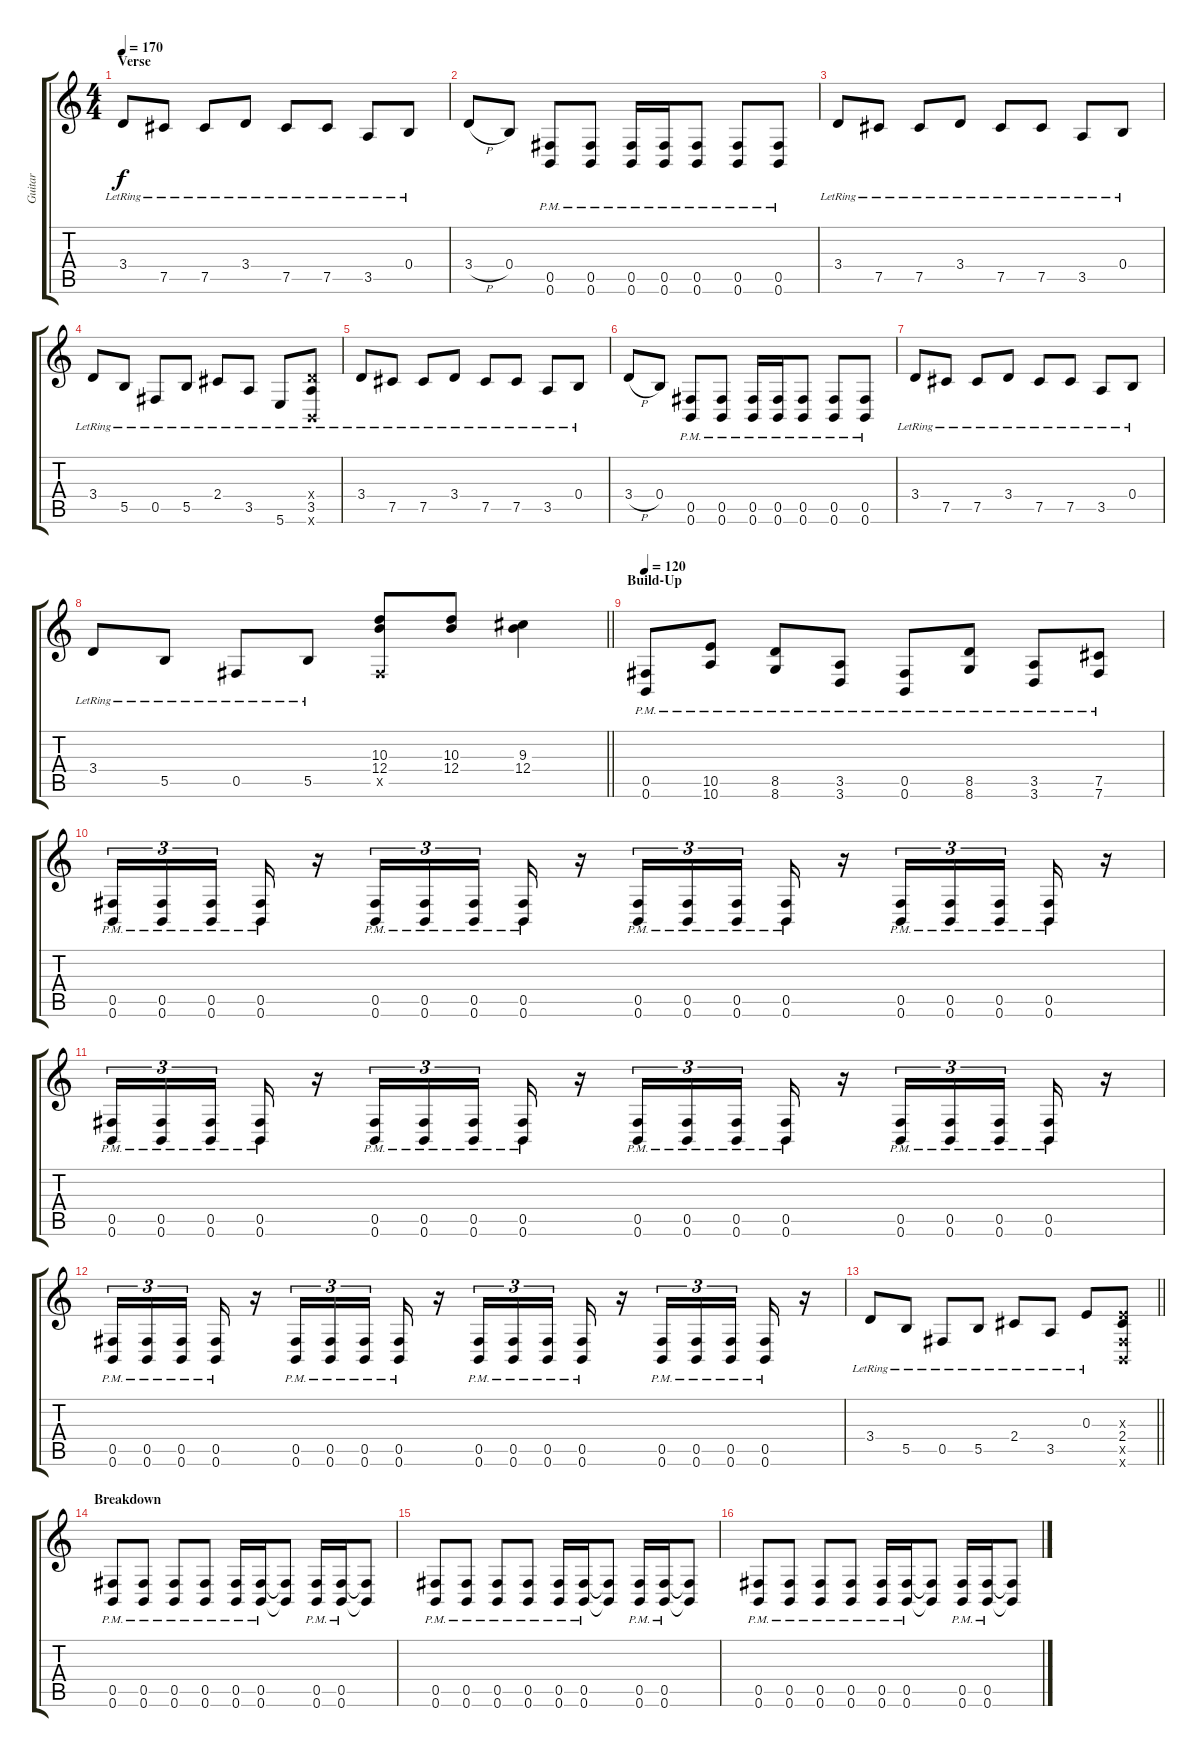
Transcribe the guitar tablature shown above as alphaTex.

\track ("Guitar" "Guitar") {instrument distortionguitar}
\staff {score tabs}
\tuning (Db4 Ab3 E3 B2 Gb2 B1) {hide}
\ts (4 4)
\section ("" "Verse")
\tempo 170
\clef g2
\ks c
3.4{lr}.8{dy f} 7.5{lr}.8 7.5{lr}.8 3.4{lr}.8 7.5{lr}.8 7.5{lr}.8 3.5{lr}.8 0.4{lr}.8 |
3.4{h}.8 0.4.8 (0.5{pm} 0.6{pm}).8 (0.5{pm} 0.6{pm}).8 (0.5{pm} 0.6{pm}).16 (0.5{pm} 0.6{pm}).16 (0.5{pm} 0.6{pm}).8 (0.5{pm} 0.6{pm}).8 (0.5{pm} 0.6{pm}).8 |
3.4{lr}.8 7.5{lr}.8 7.5{lr}.8 3.4{lr}.8 7.5{lr}.8 7.5{lr}.8 3.5{lr}.8 0.4{lr}.8 |
3.4{lr}.8 5.5{lr}.8 0.5{lr}.8 5.5{lr}.8 2.4{lr}.8 3.5{lr}.8 5.6{lr}.8 (3.4{x} 3.5{lr} 0.6{x}).8 |
3.4{lr}.8 7.5{lr}.8 7.5{lr}.8 3.4{lr}.8 7.5{lr}.8 7.5{lr}.8 3.5{lr}.8 0.4{lr}.8 |
3.4{h}.8 0.4.8 (0.5{pm} 0.6{pm}).8 (0.5{pm} 0.6{pm}).8 (0.5{pm} 0.6{pm}).16 (0.5{pm} 0.6{pm}).16 (0.5{pm} 0.6{pm}).8 (0.5{pm} 0.6{pm}).8 (0.5{pm} 0.6{pm}).8 |
3.4{lr}.8 7.5{lr}.8 7.5{lr}.8 3.4{lr}.8 7.5{lr}.8 7.5{lr}.8 3.5{lr}.8 0.4{lr}.8 |
\barLineRight lightlight
3.4{lr}.8 5.5{lr}.8 0.5{lr}.8 5.5{lr}.8 (10.3 12.4 0.5{x}).8 (10.3 12.4).8 (9.3 12.4).4 |
\section ("" "Build-Up")
\tempo 120
(0.5{pm} 0.6{pm}).8 (10.5{pm} 10.6{pm}).8 (8.5{pm} 8.6{pm}).8 (3.5{pm} 3.6{pm}).8 (0.5{pm} 0.6{pm}).8 (8.5{pm} 8.6{pm}).8 (3.5{pm} 3.6{pm}).8 (7.5{pm} 7.6{pm}).8 |
(0.5{pm} 0.6{pm}).16{tu (3 2)} (0.5{pm} 0.6{pm}).16{tu (3 2)} (0.5{pm} 0.6{pm}).16{tu (3 2) beam splitsecondary} (0.5{pm} 0.6{pm}).16 r.16 (0.5{pm} 0.6{pm}).16{tu (3 2)} (0.5{pm} 0.6{pm}).16{tu (3 2)} (0.5{pm} 0.6{pm}).16{tu (3 2) beam splitsecondary} (0.5{pm} 0.6{pm}).16 r.16 (0.5{pm} 0.6{pm}).16{tu (3 2)} (0.5{pm} 0.6{pm}).16{tu (3 2)} (0.5{pm} 0.6{pm}).16{tu (3 2) beam splitsecondary} (0.5{pm} 0.6{pm}).16 r.16 (0.5{pm} 0.6{pm}).16{tu (3 2)} (0.5{pm} 0.6{pm}).16{tu (3 2)} (0.5{pm} 0.6{pm}).16{tu (3 2) beam splitsecondary} (0.5{pm} 0.6{pm}).16 r.16 |
(0.5{pm} 0.6{pm}).16{tu (3 2)} (0.5{pm} 0.6{pm}).16{tu (3 2)} (0.5{pm} 0.6{pm}).16{tu (3 2) beam splitsecondary} (0.5{pm} 0.6{pm}).16 r.16 (0.5{pm} 0.6{pm}).16{tu (3 2)} (0.5{pm} 0.6{pm}).16{tu (3 2)} (0.5{pm} 0.6{pm}).16{tu (3 2) beam splitsecondary} (0.5{pm} 0.6{pm}).16 r.16 (0.5{pm} 0.6{pm}).16{tu (3 2)} (0.5{pm} 0.6{pm}).16{tu (3 2)} (0.5{pm} 0.6{pm}).16{tu (3 2) beam splitsecondary} (0.5{pm} 0.6{pm}).16 r.16 (0.5{pm} 0.6{pm}).16{tu (3 2)} (0.5{pm} 0.6{pm}).16{tu (3 2)} (0.5{pm} 0.6{pm}).16{tu (3 2) beam splitsecondary} (0.5{pm} 0.6{pm}).16 r.16 |
(0.5{pm} 0.6{pm}).16{tu (3 2)} (0.5{pm} 0.6{pm}).16{tu (3 2)} (0.5{pm} 0.6{pm}).16{tu (3 2) beam splitsecondary} (0.5{pm} 0.6{pm}).16 r.16 (0.5{pm} 0.6{pm}).16{tu (3 2)} (0.5{pm} 0.6{pm}).16{tu (3 2)} (0.5{pm} 0.6{pm}).16{tu (3 2) beam splitsecondary} (0.5{pm} 0.6{pm}).16 r.16 (0.5{pm} 0.6{pm}).16{tu (3 2)} (0.5{pm} 0.6{pm}).16{tu (3 2)} (0.5{pm} 0.6{pm}).16{tu (3 2) beam splitsecondary} (0.5{pm} 0.6{pm}).16 r.16 (0.5{pm} 0.6{pm}).16{tu (3 2)} (0.5{pm} 0.6{pm}).16{tu (3 2)} (0.5{pm} 0.6{pm}).16{tu (3 2) beam splitsecondary} (0.5{pm} 0.6{pm}).16 r.16 |
\barLineRight lightlight
3.4{lr}.8 5.5{lr}.8 0.5{lr}.8 5.5{lr}.8 2.4{lr}.8 3.5{lr}.8 0.3{lr}.8 (0.3{x} 2.4 0.5{x} 0.6{x}).8 |
\section ("" "Breakdown")
(0.5{pm} 0.6{pm}).8 (0.5{pm} 0.6{pm}).8 (0.5{pm} 0.6{pm}).8 (0.5{pm} 0.6{pm}).8 (0.5{pm} 0.6{pm}).16 (0.5{pm} 0.6{pm}).16 (0.5{t} 0.6{t}).8 (0.5{pm} 0.6{pm}).16 (0.5{pm} 0.6{pm}).16 (0.5{t} 0.6{t}).8 |
(0.5{pm} 0.6{pm}).8 (0.5{pm} 0.6{pm}).8 (0.5{pm} 0.6{pm}).8 (0.5{pm} 0.6{pm}).8 (0.5{pm} 0.6{pm}).16 (0.5{pm} 0.6{pm}).16 (0.5{t} 0.6{t}).8 (0.5{pm} 0.6{pm}).16 (0.5{pm} 0.6{pm}).16 (0.5{t} 0.6{t}).8 |
(0.5{pm} 0.6{pm}).8 (0.5{pm} 0.6{pm}).8 (0.5{pm} 0.6{pm}).8 (0.5{pm} 0.6{pm}).8 (0.5{pm} 0.6{pm}).16 (0.5{pm} 0.6{pm}).16 (0.5{t} 0.6{t}).8 (0.5{pm} 0.6{pm}).16 (0.5{pm} 0.6{pm}).16 (0.5{t} 0.6{t}).8
